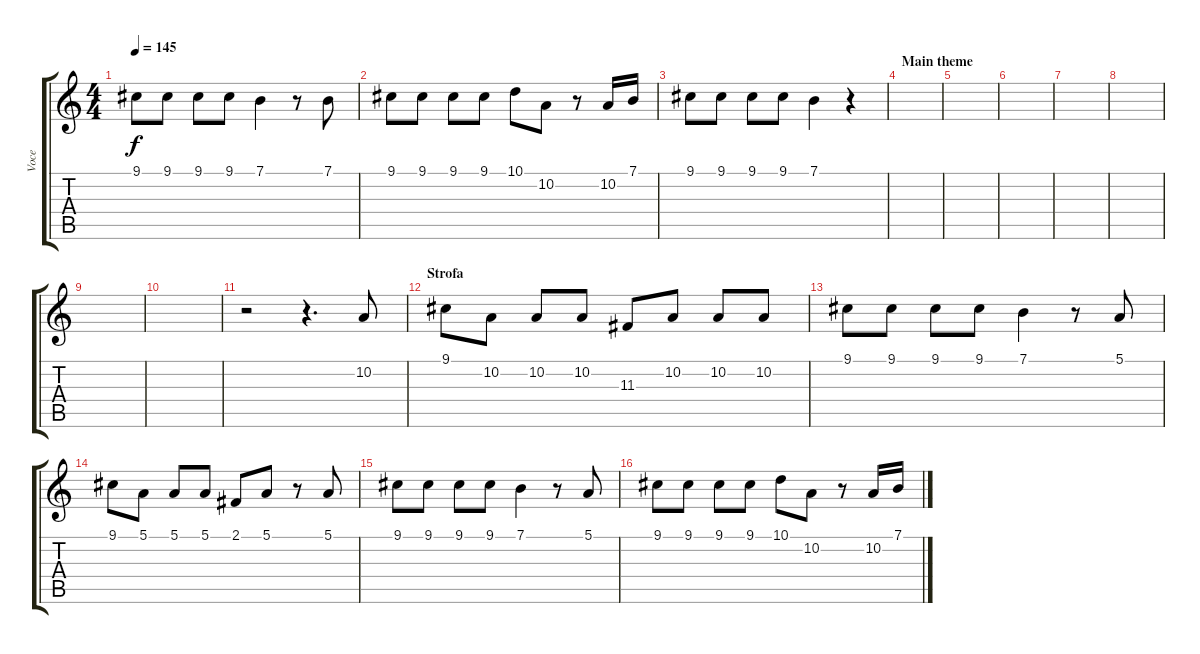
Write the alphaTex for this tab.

\track ("Voce" "Voce") {instrument clarinet}
\staff {score tabs}
\tuning (E4 B3 G3 D3 A2 E2) {hide}
\ts (4 4)
\tempo 145
\clef g2
\ks c
9.1.8{dy f} 9.1.8 9.1.8 9.1.8 7.1.4 r.8 7.1.8 |
9.1.8 9.1.8 9.1.8 9.1.8 10.1.8 10.2.8 r.8 10.2.16 7.1.16 |
9.1.8 9.1.8 9.1.8 9.1.8 7.1.4 r.4 |
\section ("" "Main theme")
|
|
|
|
|
|
|
r.2 r.4{d} 10.2.8 |
\section ("" "Strofa")
9.1.8 10.2.8 10.2.8 10.2.8 11.3.8 10.2.8 10.2.8 10.2.8 |
9.1.8 9.1.8 9.1.8 9.1.8 7.1.4 r.8 5.1.8 |
9.1.8 5.1.8 5.1.8 5.1.8 2.1.8 5.1.8 r.8 5.1.8 |
9.1.8 9.1.8 9.1.8 9.1.8 7.1.4 r.8 5.1.8 |
9.1.8 9.1.8 9.1.8 9.1.8 10.1.8 10.2.8 r.8 10.2.16 7.1.16
